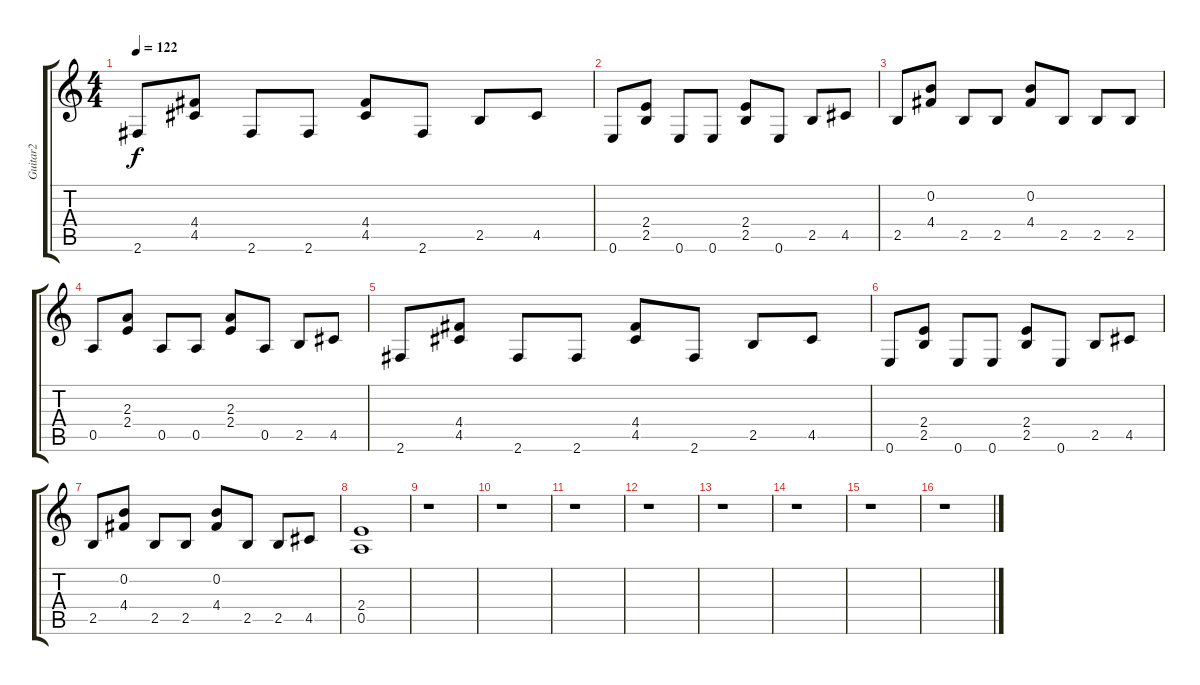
\track ("Guitar2" "Guitar2") {instrument distortionguitar}
\staff {score tabs}
\tuning (E4 B3 G3 D3 A2 E2) {hide}
\ts (4 4)
\tempo 122
\clef g2
\ks c
2.6.8{dy f} (4.4 4.5).8 2.6.8 2.6.8 (4.4 4.5).8 2.6.8 2.5.8 4.5.8 |
0.6.8 (2.4 2.5).8 0.6.8 0.6.8 (2.4 2.5).8 0.6.8 2.5.8 4.5.8 |
2.5.8 (0.2 4.4).8 2.5.8 2.5.8 (0.2 4.4).8 2.5.8 2.5.8 2.5.8 |
0.5.8 (2.3 2.4).8 0.5.8 0.5.8 (2.3 2.4).8 0.5.8 2.5.8 4.5.8 |
2.6.8 (4.4 4.5).8 2.6.8 2.6.8 (4.4 4.5).8 2.6.8 2.5.8 4.5.8 |
0.6.8 (2.4 2.5).8 0.6.8 0.6.8 (2.4 2.5).8 0.6.8 2.5.8 4.5.8 |
2.5.8 (0.2 4.4).8 2.5.8 2.5.8 (0.2 4.4).8 2.5.8 2.5.8 4.5.8 |
(2.4 0.5).1 |
r.1 |
r.1 |
r.1 |
r.1 |
r.1 |
r.1 |
r.1 |
r.1
